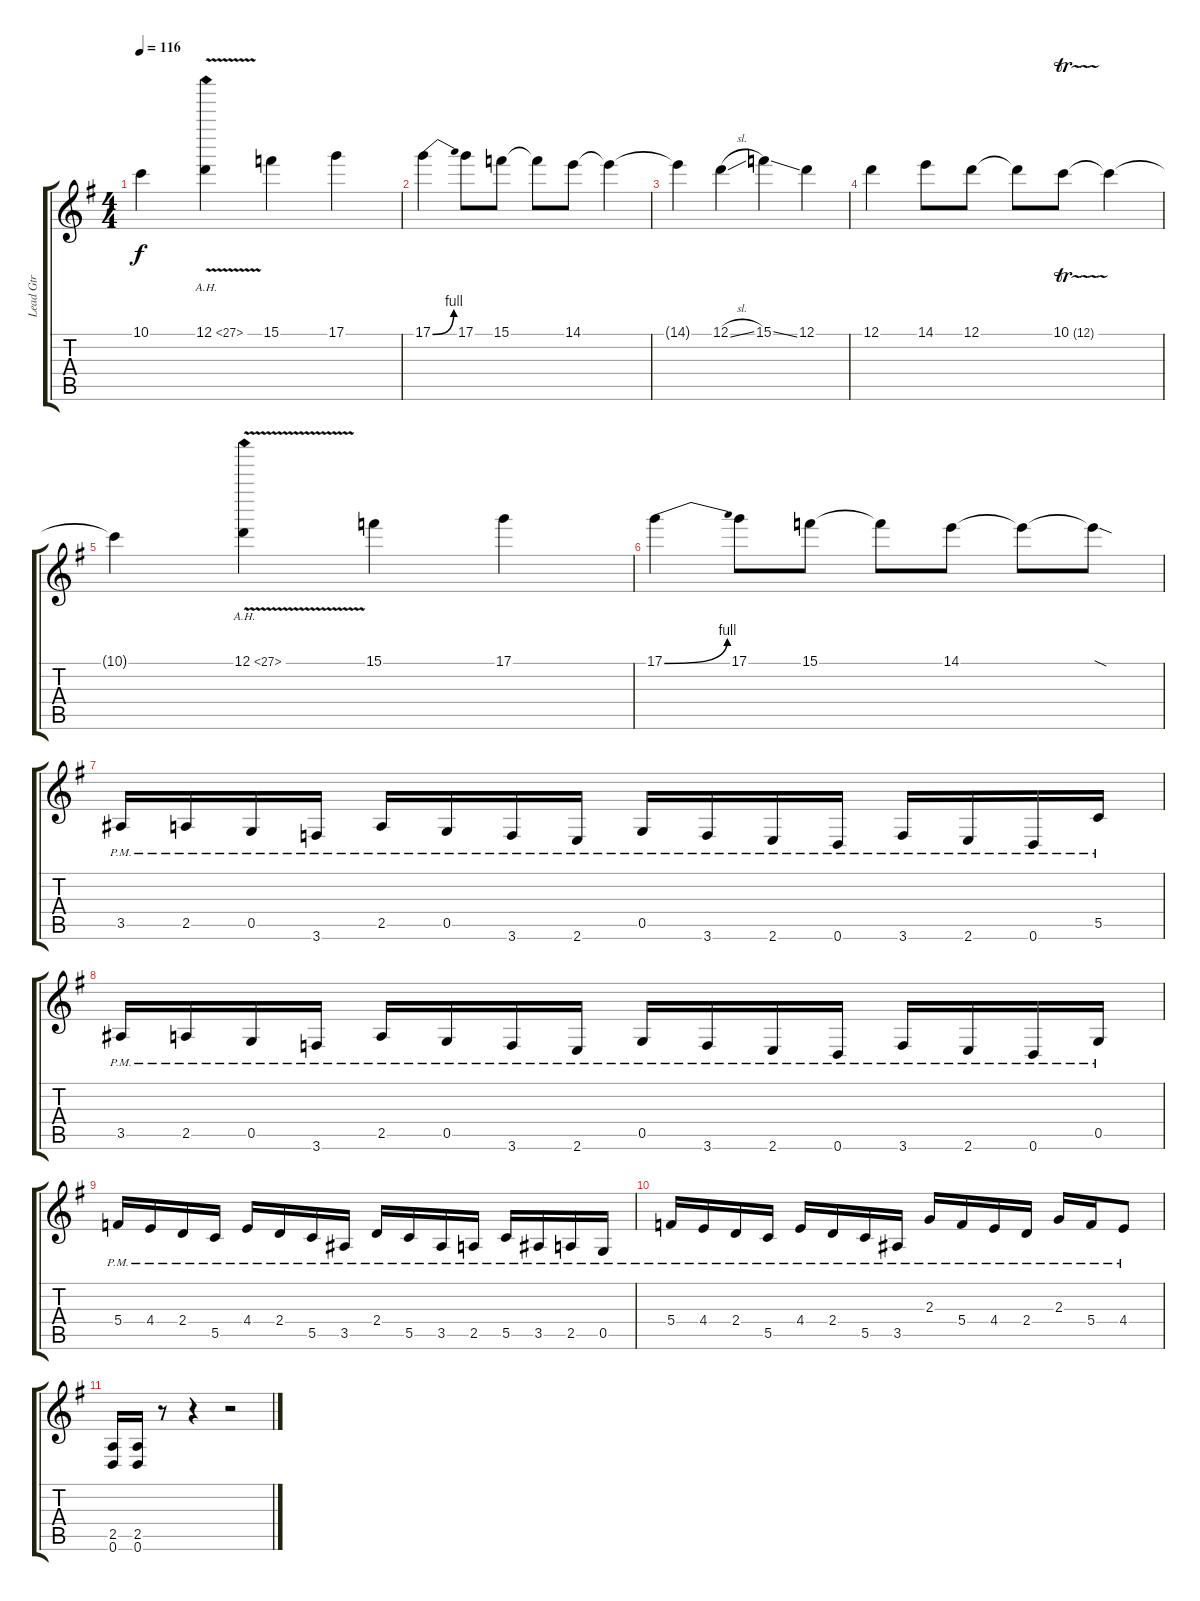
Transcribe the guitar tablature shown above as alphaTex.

\track ("Lead Gtr" "Lead Gtr") {instrument acousticguitarsteel}
\staff {score tabs}
\tuning (D4 A3 F3 C3 G2 D2) {hide}
\ts (4 4)
\tempo 116
\clef g2
\ks eminor
10.1{t}.4{dy f} 12.1{ah 15 v}.4 15.1.4 17.1.4 |
17.1{be (bend 0 0 60 4)}.4 17.1.8 15.1.8 15.1{t}.8 14.1.8 14.1{t}.4 |
14.1{t}.4 12.1{sl}.4 15.1{ss}.4 12.1.4 |
12.1.4 14.1.8 12.1.8 12.1{t}.8 10.1{tr (12 32)}.8 10.1{t}.4 |
10.1{t}.4 12.1{ah 15 v}.4 15.1.4 17.1.4 |
17.1{be (bend 0 0 60 4)}.4 17.1.8 15.1.8 15.1{t}.8 14.1.8 14.1{t}.8 14.1{sod t}.8 |
3.5{pm}.16 2.5{pm}.16 0.5{pm}.16 3.6{pm}.16 2.5{pm}.16 0.5{pm}.16 3.6{pm}.16 2.6{pm}.16 0.5{pm}.16 3.6{pm}.16 2.6{pm}.16 0.6{pm}.16 3.6{pm}.16 2.6{pm}.16 0.6{pm}.16 5.5{pm}.16 |
3.5{pm}.16 2.5{pm}.16 0.5{pm}.16 3.6{pm}.16 2.5{pm}.16 0.5{pm}.16 3.6{pm}.16 2.6{pm}.16 0.5{pm}.16 3.6{pm}.16 2.6{pm}.16 0.6{pm}.16 3.6{pm}.16 2.6{pm}.16 0.6{pm}.16 0.5{pm}.16 |
5.4{pm}.16 4.4{pm}.16 2.4{pm}.16 5.5{pm}.16 4.4{pm}.16 2.4{pm}.16 5.5{pm}.16 3.5{pm}.16 2.4{pm}.16 5.5{pm}.16 3.5{pm}.16 2.5{pm}.16 5.5{pm}.16 3.5{pm}.16 2.5{pm}.16 0.5{pm}.16 |
5.4{pm}.16 4.4{pm}.16 2.4{pm}.16 5.5{pm}.16 4.4{pm}.16 2.4{pm}.16 5.5{pm}.16 3.5{pm}.16 2.3{pm}.16 5.4{pm}.16 4.4{pm}.16 2.4{pm}.16 2.3{pm}.16 5.4{pm}.16 4.4{pm}.8 |
(2.5 0.6).16 (2.5 0.6).16 r.8 r.4 r.2
